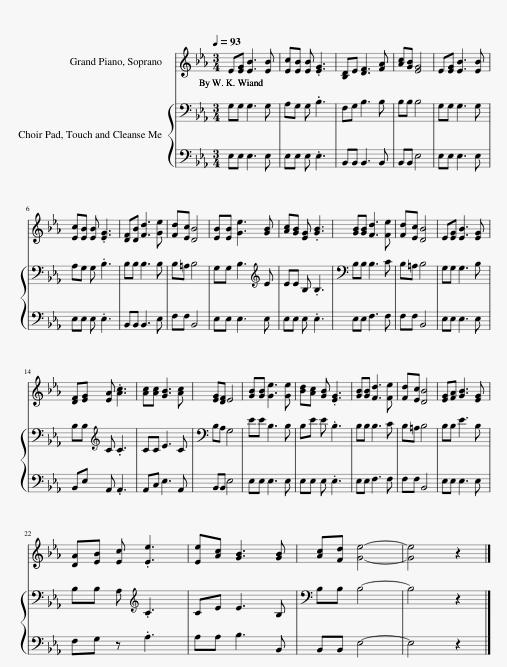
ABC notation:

X:1
%%score 1 { 2 | 3 }
L:1/8
Q:1/4=93
M:3/4
I:linebreak $
K:Eb
V:1 treble
V:2 bass
V:3 bass
V:1
 E[EG] [EB]3 [EB] | [Ec][EB] [EB] .[EG]3 | [B,D]E [DF]3 [FA] | [Ac][GB] [EG]4 | E[EG] [EB]3 [EB] |$ %5
 [Ec][EB] [EB] .[EG]3 | [DF][DB] [Fd]3 [Ge] | [Fd][Ec] [DB]4 | [EB][EB] [Ge]3 [GB] | [Ac][GB] [EG] .[GB]3 | %10
 [GB][GB] [Fd]3 [Fe] | [Fd][Ec] [DB]4 | E[EG] [EB]3 [EG] |$ [DF][EG] [EA] .[Ac]3 | [Ac][Ac] [GB]3 [Ac] | %15
 [EG][DF] E4 | [GB][GB] [Ge]3 [Ge] | [Bd][Ac] [GB] .[EG]3 | [GB][GB] [Fd]3 [Fe] | [Fd][Ec] [DB]4 | %20
 [EG][FA] [GB]3 [EG] |$ [DA][EB] [Ec] .[Ee]3 | [Ee][Ac] [GB]3 [GB] | [Ac][Fd] [Ge]4- | [Ge]4 z2 |] %25
V:2
 G,G, G,3 G, | A,G, G, .B,3 | F,G, B,3 B, | B,B, B,4 | G,G, G,3 G, |$ %5
 A,G, G, .B,3 | B,B, B,3 B, | B,=A, B,4 | G,G, B,3[K:treble] E | EE B, .B,3 | %10
 B,B, B,3 C | B,=A, B,4 | G,G, G,3 B, |$ B,B,[K:treble] C .C3 | CC E3 C | %15
 B,A, G,4 | EE B,3 B, | B,E E .B,3 | B,B, B,3 C | B,=A, B,4 | %20
 B,B, E3 B, |$ B,B, A,[K:treble] .C3 | CE E3 B, | B,B, B,4- | B,4 z2 |] %25
V:3
 E,E, E,3 E, | E,E, E, .E,3 | B,,B,, B,,3 B,, | B,,B,, E,4 | E,E, E,3 E, |$ %5
 E,E, E, .E,3 | B,,B,, B,,3 E, | F,F, B,,4 | E,E, E,3 E, | E,E, E, .E,3 | %10
 E,E, F,3 F, | F,F, B,,4 | E,E, E,3 E, |$ B,,E, A,, .A,,3 | A,,C, E,3 A,, | %15
 B,,B,, E,4 | E,E, E,3 E, | E,E, E, .E,3 | E,E, F,3 F, | F,F, B,,4 | %20
 E,E, E,3 E, |$ F,G, z .A,3 | A,A, B,3 B,, | B,,B,, E,4- | E,4 z2 |] %25
